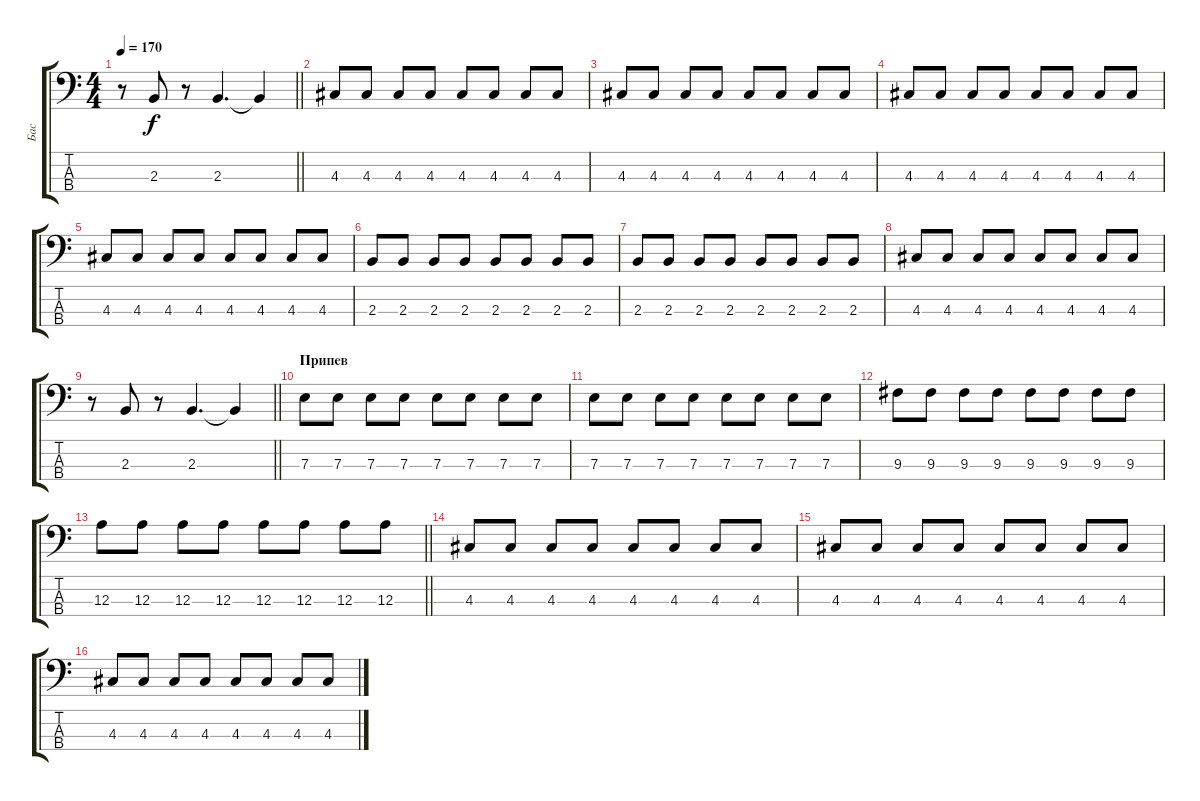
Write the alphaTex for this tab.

\track ("Бас" "Бас") {instrument electricbassfinger}
\staff {score tabs}
\tuning (G2 D2 A1 E1) {hide}
\ts (4 4)
\tempo 170
\clef f4
\barLineRight lightlight
\ks c
r.8{dy f} 2.3.8 r.8 2.3.4{d} 2.3{t}.4 |
\section ("" " ")
4.3.8 4.3.8 4.3.8 4.3.8 4.3.8 4.3.8 4.3.8 4.3.8 |
4.3.8 4.3.8 4.3.8 4.3.8 4.3.8 4.3.8 4.3.8 4.3.8 |
4.3.8 4.3.8 4.3.8 4.3.8 4.3.8 4.3.8 4.3.8 4.3.8 |
4.3.8 4.3.8 4.3.8 4.3.8 4.3.8 4.3.8 4.3.8 4.3.8 |
2.3.8 2.3.8 2.3.8 2.3.8 2.3.8 2.3.8 2.3.8 2.3.8 |
2.3.8 2.3.8 2.3.8 2.3.8 2.3.8 2.3.8 2.3.8 2.3.8 |
4.3.8 4.3.8 4.3.8 4.3.8 4.3.8 4.3.8 4.3.8 4.3.8 |
\barLineRight lightlight
r.8 2.3.8 r.8 2.3.4{d} 2.3{t}.4 |
\section ("" "Припев")
7.3.8 7.3.8 7.3.8 7.3.8 7.3.8 7.3.8 7.3.8 7.3.8 |
7.3.8 7.3.8 7.3.8 7.3.8 7.3.8 7.3.8 7.3.8 7.3.8 |
9.3.8 9.3.8 9.3.8 9.3.8 9.3.8 9.3.8 9.3.8 9.3.8 |
\barLineRight lightlight
12.3.8 12.3.8 12.3.8 12.3.8 12.3.8 12.3.8 12.3.8 12.3.8 |
\section ("" " ")
4.3.8 4.3.8 4.3.8 4.3.8 4.3.8 4.3.8 4.3.8 4.3.8 |
4.3.8 4.3.8 4.3.8 4.3.8 4.3.8 4.3.8 4.3.8 4.3.8 |
4.3.8 4.3.8 4.3.8 4.3.8 4.3.8 4.3.8 4.3.8 4.3.8
